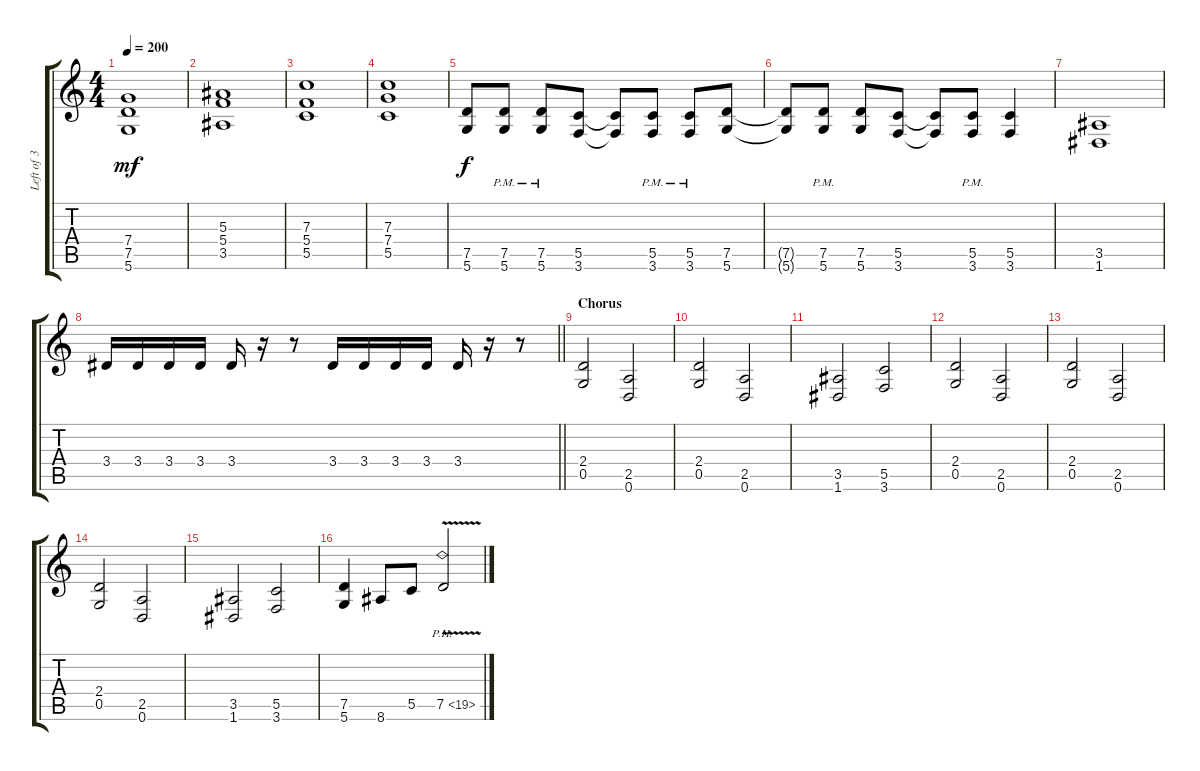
\track ("Left of 3" "Left of 3") {instrument overdrivenguitar}
\staff {score tabs}
\tuning (D4 A3 F3 C3 G2 D2) {hide}
\ts (4 4)
\tempo 200
\clef g2
\ks c
(7.4 7.5 5.6).1{dy mf} |
(5.3 5.4 3.5).1 |
(7.3 5.4 5.5).1 |
(7.3 7.4 5.5).1 |
(7.5 5.6).8{dy f} (7.5{pm} 5.6{pm}).8 (7.5{pm} 5.6{pm}).8 (5.5 3.6).8 (5.5{t} 3.6{t}).8 (5.5{pm} 3.6{pm}).8 (5.5{pm} 3.6{pm}).8 (7.5 5.6).8 |
(7.5{t} 5.6{t}).8 (7.5{pm} 5.6{pm}).8 (7.5 5.6).8 (5.5 3.6).8 (5.5{t} 3.6{t}).8 (5.5{pm} 3.6{pm}).8 (5.5 3.6).4 |
(3.5 1.6).1 |
\barLineRight lightlight
3.4.16 3.4.16 3.4.16 3.4.16 3.4.16 r.16 r.8 3.4.16 3.4.16 3.4.16 3.4.16 3.4.16 r.16 r.8 |
\section ("" "Chorus")
(2.4 0.5).2 (2.5 0.6).2 |
(2.4 0.5).2 (2.5 0.6).2 |
(3.5 1.6).2 (5.5 3.6).2 |
(2.4 0.5).2 (2.5 0.6).2 |
(2.4 0.5).2 (2.5 0.6).2 |
(2.4 0.5).2 (2.5 0.6).2 |
(3.5 1.6).2 (5.5 3.6).2 |
(7.5 5.6).4 8.6.8 5.5.8 7.5{ph 12 v}.2
